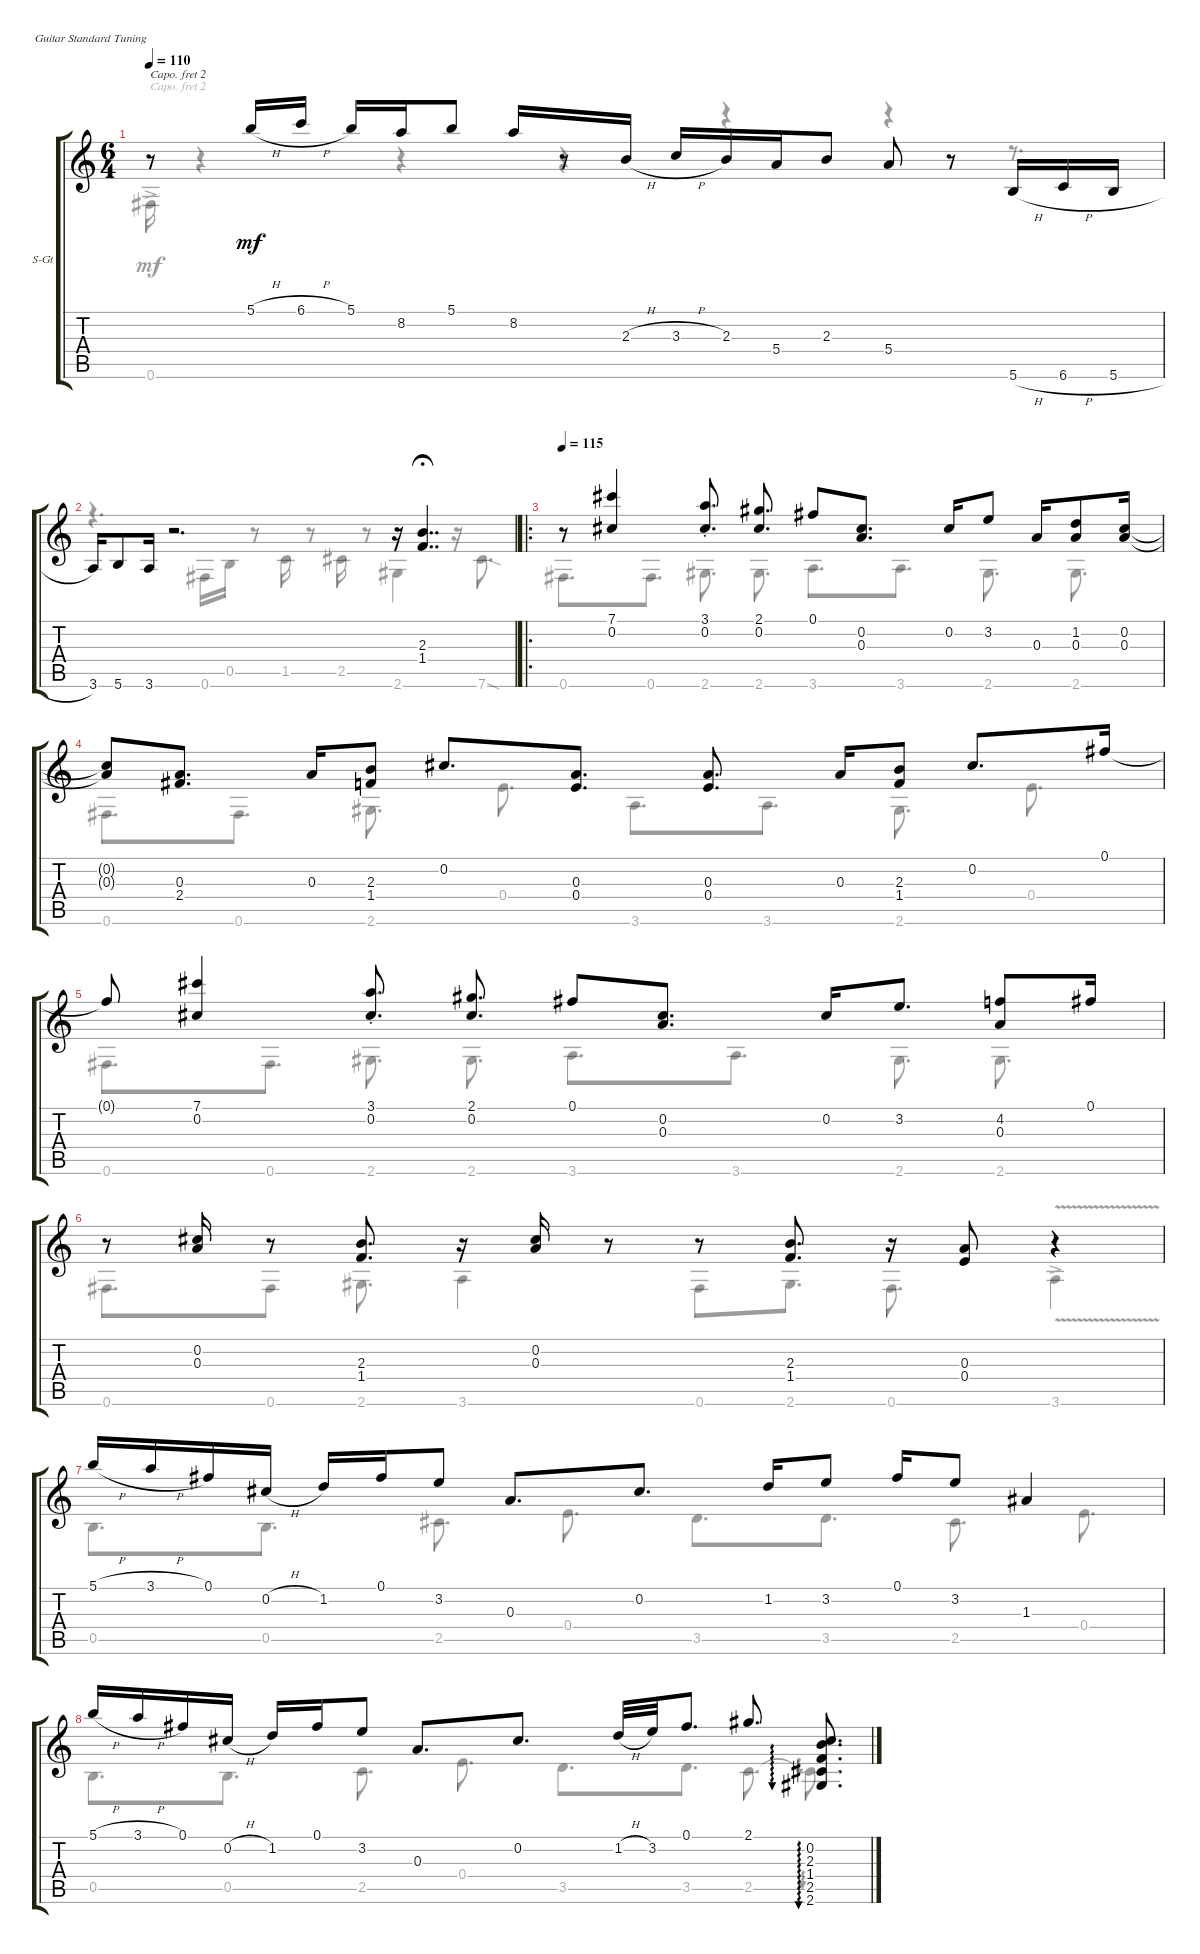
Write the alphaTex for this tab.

\defaultSystemsLayout 4
\bracketExtendMode groupsimilarinstruments
\firstSystemTrackNameOrientation horizontal
\otherSystemsTrackNameOrientation horizontal
\track ("Steel Guitar" "S-Gt") {instrument acousticguitarsteel}
\staff {score tabs}
\capo 2
\tuning (E4 B3 G3 D3 A2 E2)
\voice
\ts (6 4)
\tempo 110
\clef g2
\scale
0.499735
\ks c
r.8{dy mf instrument acousticguitarsteel} 5.1{h}.16 6.1{h}.16 5.1.16 8.2.16 5.1.8 8.2.16 r.8 2.3{h}.16 3.3{h}.16 2.3.16 5.4.16 2.3.8 5.4.8 r.8 5.6{h}.16 6.6{h}.16 5.6{h}.16 |
\scale
0.49986 3.6.16 5.6.8 3.6.16 r.2{d} r.16 (2.3 1.4).4{dd fermata (medium 0)} |
\ro
\tempo 115
\scale
0.50122 r.8 (7.1 0.2).4 (3.1{st} 0.2{st}).8{d} (2.1 0.2).8{d} 0.1.8 (0.2 0.3).8{d} 0.2.16 3.2.8 0.3.16 (1.2 0.3).8 (0.2 0.3).16 |
\scale
0.498924 (0.2{t} 0.3{t}).8 (2.4 0.3).8{d} 0.3.16 (1.4 2.3).8 0.2.8{d} (0.3 0.4).8{d} (0.3 0.4).8{d} 0.3.16 (2.3 1.4).8 0.2.8{d} 0.1.16 |
\scale
0.456069 0.1{t}.8 (7.1 0.2).4 (3.1{st} 0.2{st}).8{d} (2.1 0.2).8{d} 0.1.8 (0.2 0.3).8{d} 0.2.16 3.2.8{d} (4.2 0.3).8 0.1.16 |
\scale
0.447162 r.8 (0.2 0.3).16 r.8 (2.3 1.4).8{d} r.16 (0.2 0.3).16 r.8 r.8 (2.3 1.4).8{d} r.16 (0.3 0.4).8 r.4 |
\scale
0.554134 5.1{h}.16 3.1{h}.16 0.1.16 0.2{h}.16 1.2.16 0.1.16 3.2.8 0.3.8{d} 0.2.8{d} 1.2.16 3.2.8 0.1.16 3.2.8 1.3.4 |
\scale
0.545803 5.1{h}.16 3.1{h}.16 0.1.16 0.2{h}.16 1.2.16 0.1.16 3.2.8 0.3.8{d} 0.2.8{d} 1.2{h}.32 3.2.32 0.1.8{d} 2.1.8{d} (0.2 2.3 1.4 2.5 2.6).8{d au 0}
\voice
\clef g2
\ottava regular
\simile none
\scale
0.499735
\ks c
0.6{ac}.16{dy mf} r.4 r.4 r.4 r.4 r.4 r.8{d} |
\scale
0.49986 r.4{d} 0.6.16 0.5.16 r.8 1.5.16 r.8 2.5.16 r.8 2.6.4 r.16 7.6{sod}.8{d} |
\scale
0.50122 0.6.8{d} 0.6.8{d} 2.6.8{d} 2.6.8{d} 3.6.8{d} 3.6.8{d} 2.6.8{d} 2.6.8{d} |
\scale
0.498924 0.6.8{d} 0.6.8{d} 2.6.8{d} 0.4.8{d} 3.6.8{d} 3.6.8{d} 2.6.8{d} 0.4.8{d} |
\scale
0.456069 0.6.8{d} 0.6.8{d} 2.6.8{d} 2.6.8{d} 3.6.8{d} 3.6.8{d} 2.6.8{d} 2.6.8{d} |
\scale
0.447162 0.6.8{d} 0.6.8 2.6.8{d} 3.6.4 0.6.8 2.6.8{d} 0.6.8{d} 3.6{v ac}.4 |
\scale
0.554134 0.5.8{d} 0.5.8{d} 2.5.8{d} 0.4.8{d} 3.5.8{d} 3.5.8{d} 2.5.8{d} 0.4.8{d} |
\scale
0.545803 0.5.8{d} 0.5.8{d} 2.5.8{d} 0.4.8{d} 3.5.8{d} 3.5.8{d} 2.5.8{d} 2.5{t}.8{d au 0}
